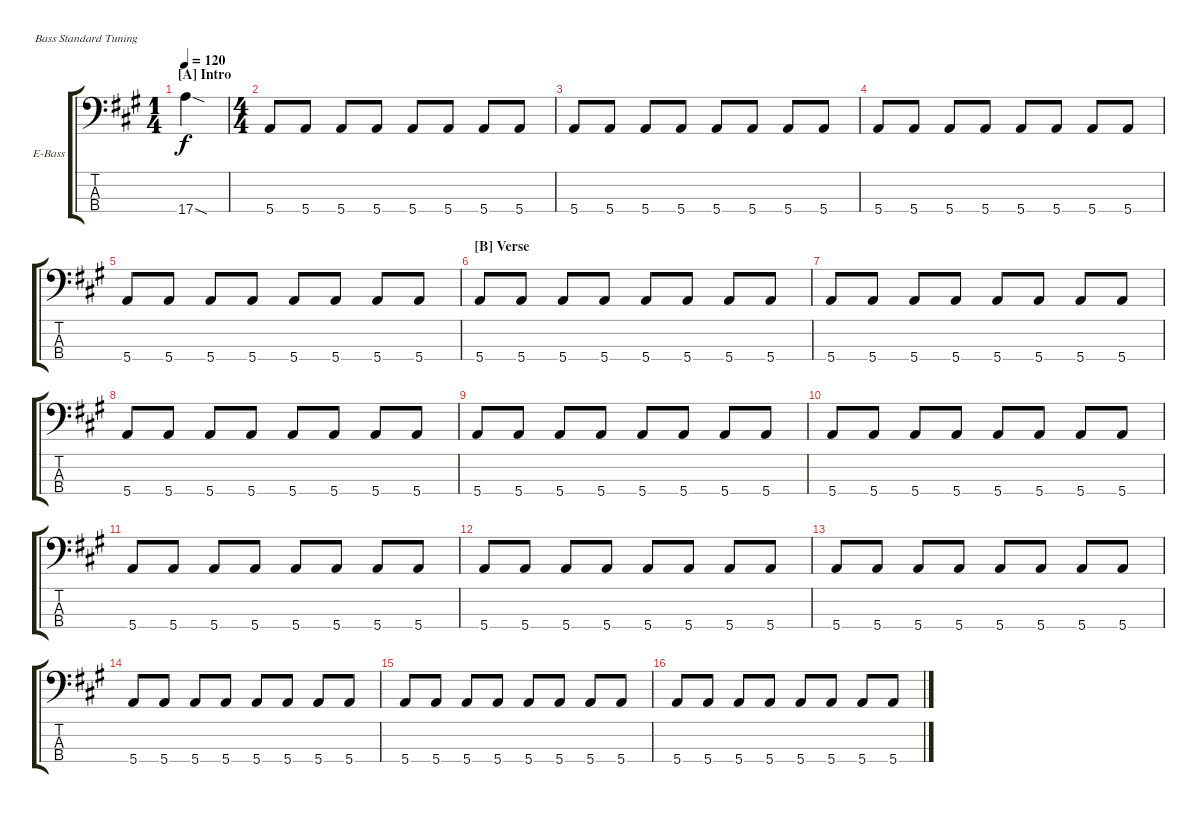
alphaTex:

\bracketExtendMode groupsimilarinstruments
\firstSystemTrackNameOrientation horizontal
\otherSystemsTrackNameOrientation horizontal
\track ("Bass" "E-Bass") {instrument electricbasspick}
\staff {score tabs}
\tuning (G2 D2 A1 E1)
\ts (1 4)
\section ("A" "Intro")
\tempo 120
\clef f4
\scale
1.06936
\ks a
17.4{sod}.4{dy f instrument electricbasspick} |
\ts (4 4)
\scale
0.930643 5.4.8 5.4.8 5.4.8 5.4.8 5.4.8 5.4.8 5.4.8 5.4.8 |
\scale
1.03909 5.4.8 5.4.8 5.4.8 5.4.8 5.4.8 5.4.8 5.4.8 5.4.8 |
\scale
0.960908 5.4.8 5.4.8 5.4.8 5.4.8 5.4.8 5.4.8 5.4.8 5.4.8 |
\scale
1.03909 5.4.8 5.4.8 5.4.8 5.4.8 5.4.8 5.4.8 5.4.8 5.4.8 |
\section ("B" "Verse")
\scale
0.960908 5.4.8 5.4.8 5.4.8 5.4.8 5.4.8 5.4.8 5.4.8 5.4.8 |
\scale
1.03909 5.4.8 5.4.8 5.4.8 5.4.8 5.4.8 5.4.8 5.4.8 5.4.8 |
\scale
0.960908 5.4.8 5.4.8 5.4.8 5.4.8 5.4.8 5.4.8 5.4.8 5.4.8 |
\scale
1.03909 5.4.8 5.4.8 5.4.8 5.4.8 5.4.8 5.4.8 5.4.8 5.4.8 |
\scale
0.960908 5.4.8 5.4.8 5.4.8 5.4.8 5.4.8 5.4.8 5.4.8 5.4.8 |
\scale
1.03909 5.4.8 5.4.8 5.4.8 5.4.8 5.4.8 5.4.8 5.4.8 5.4.8 |
\scale
0.960908 5.4.8 5.4.8 5.4.8 5.4.8 5.4.8 5.4.8 5.4.8 5.4.8 |
\scale
1.03909 5.4.8 5.4.8 5.4.8 5.4.8 5.4.8 5.4.8 5.4.8 5.4.8 |
\scale
0.960908 5.4.8 5.4.8 5.4.8 5.4.8 5.4.8 5.4.8 5.4.8 5.4.8 |
\scale
1.03909 5.4.8 5.4.8 5.4.8 5.4.8 5.4.8 5.4.8 5.4.8 5.4.8 |
\scale
0.960908 5.4.8 5.4.8 5.4.8 5.4.8 5.4.8 5.4.8 5.4.8 5.4.8
